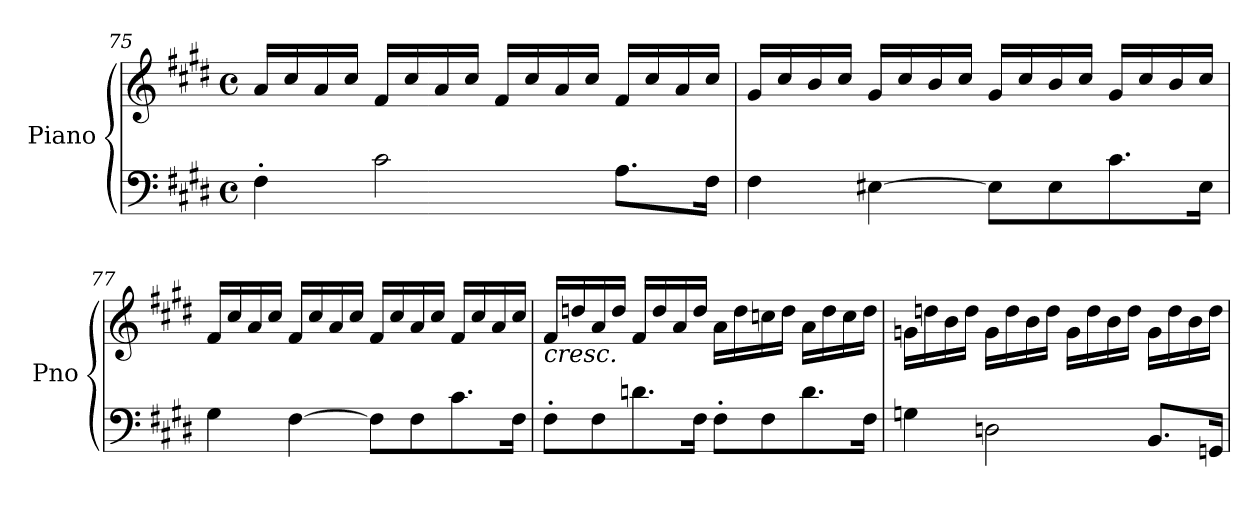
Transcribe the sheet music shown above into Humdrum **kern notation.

**kern	**kern
*part1	*part1
*staff2	*staff1
*I"Piano	*
*I'Pno	*
*clefF4	*clefG2
*k[f#c#g#d#]	*k[f#c#g#d#]
*M4/4	*M4/4
*met(c)	*met(c)
=75	=75
4F#'\	16a/LL
.	16cc#/
.	16a/
.	16cc#/JJ
2c#\	16f#/LL
.	16cc#/
.	16a/
.	16cc#/JJ
.	16f#/LL
.	16cc#/
.	16a/
.	16cc#/JJ
8.A\L	16f#/LL
.	16cc#/
.	16a/
16F#\Jk	16cc#/JJ
!!LO:LB:g=z
=76	=76
4F#\	16g#/LL
.	16cc#/
.	16b/
.	16cc#/JJ
[4E#X\	16g#/LL
.	16cc#/
.	16b/
.	16cc#/JJ
8E#\L]	16g#/LL
.	16cc#/
8E#\	16b/
.	16cc#/JJ
8.c#\	16g#/LL
.	16cc#/
.	16b/
16E#\Jk	16cc#/JJ
=77	=77
4G#\	16f#/LL
.	16cc#/
.	16a/
.	16cc#/JJ
[4F#\	16f#/LL
.	16cc#/
.	16a/
.	16cc#/JJ
8F#\L]	16f#/LL
.	16cc#/
8F#\	16a/
.	16cc#/JJ
8.c#\	16f#/LL
.	16cc#/
.	16a/
16F#\Jk	16cc#/JJ
=78	=78
!	!LO:TX:b:i:t=cresc.
8F#'\L	16f#/LL
.	16ddn/
8F#\	16a/
.	16dd/JJ
8.dn\	16f#/LL
.	16dd/
.	16a/
16F#\Jk	16dd/JJ
8F#'\L	16a\LL
.	16dd\
8F#\	16ccn\
.	16dd\JJ
8.d\	16a\LL
.	16dd\
.	16cc\
16F#\Jk	16dd\JJ
!!LO:PB:g=z
=79	=79
4Gn\	16gn\LL
.	16ddn\
.	16b\
.	16dd\JJ
2Dn\	16g\LL
.	16dd\
.	16b\
.	16dd\JJ
.	16g\LL
.	16dd\
.	16b\
.	16dd\JJ
8.BB/L	16g\LL
.	16dd\
.	16b\
16GGn/Jk	16dd\JJ
=	=
*-	*-
